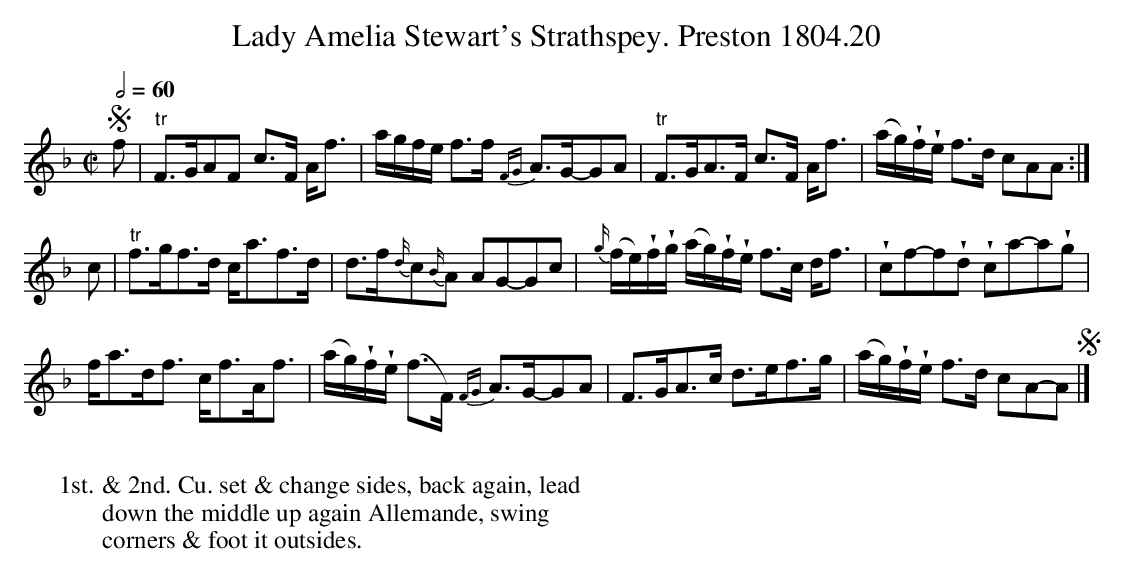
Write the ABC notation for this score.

X:1
T:Lady Amelia Stewart's Strathspey. Preston 1804.20
M:C|
L:1/8
Q:1/2=60
U:w=!wedge!
K:F
!segno!f|"tr"F>GAF c>F A<f|a/g/f/e/ f>f {FG}A>G-GA|\\
"tr"F>GA>F c>F A<f|(a/g/)wf/we/ f>d cAA:|
c|"tr"f>gf>d c<af>d|d>f{d/}c{B/}A AG-Gc|\\
{g/}(f/e/)wf/wg/ (a/g/)wf/we/ f>c d<f|wcf-fwd wca-awg|
f<ad<f c<fA<f|(a/g/)wf/we/ (f>F) {FG}A>G-GA|\\
F>GA>c d>ef>g|(a/g/)wf/we/ f>d cA-A!segno!|]
W:
W:1st. & 2nd. Cu. set & change sides, back again, lead
W:down the middle up again Allemande, swing
W:corners & foot it outsides.
